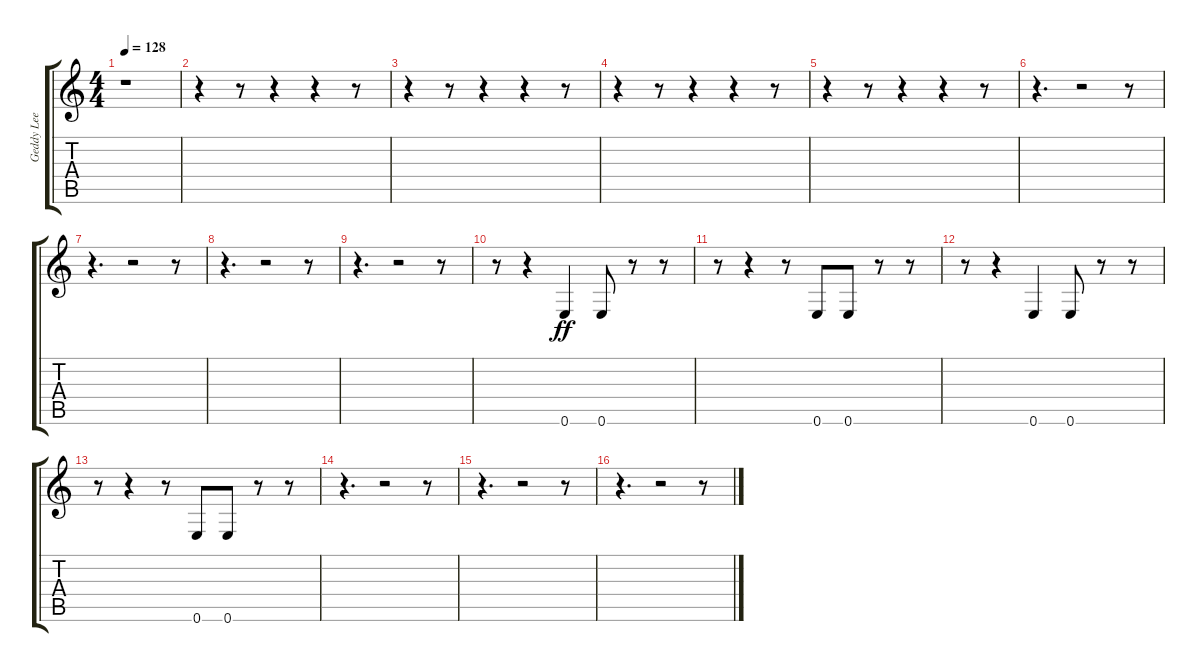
\track ("Geddy Lee" "Geddy Lee") {instrument slapbass2}
\staff {score tabs}
\tuning (E4 B3 G3 D3 A2 E2) {hide}
\ts (4 4)
\tempo 128
\clef g2
\ks c
r.1{dy ff} |
r.4 r.8 r.4 r.4 r.8 |
r.4 r.8 r.4 r.4 r.8 |
r.4 r.8 r.4 r.4 r.8 |
r.4 r.8 r.4 r.4 r.8 |
r.4{d} r.2 r.8 |
r.4{d} r.2 r.8 |
r.4{d} r.2 r.8 |
r.4{d} r.2 r.8 |
r.8 r.4 0.6.4 0.6.8 r.8 r.8 |
r.8 r.4 r.8 0.6.8 0.6.8 r.8 r.8 |
r.8 r.4 0.6.4 0.6.8 r.8 r.8 |
r.8 r.4 r.8 0.6.8 0.6.8 r.8 r.8 |
r.4{d} r.2 r.8 |
r.4{d} r.2 r.8 |
r.4{d} r.2 r.8
